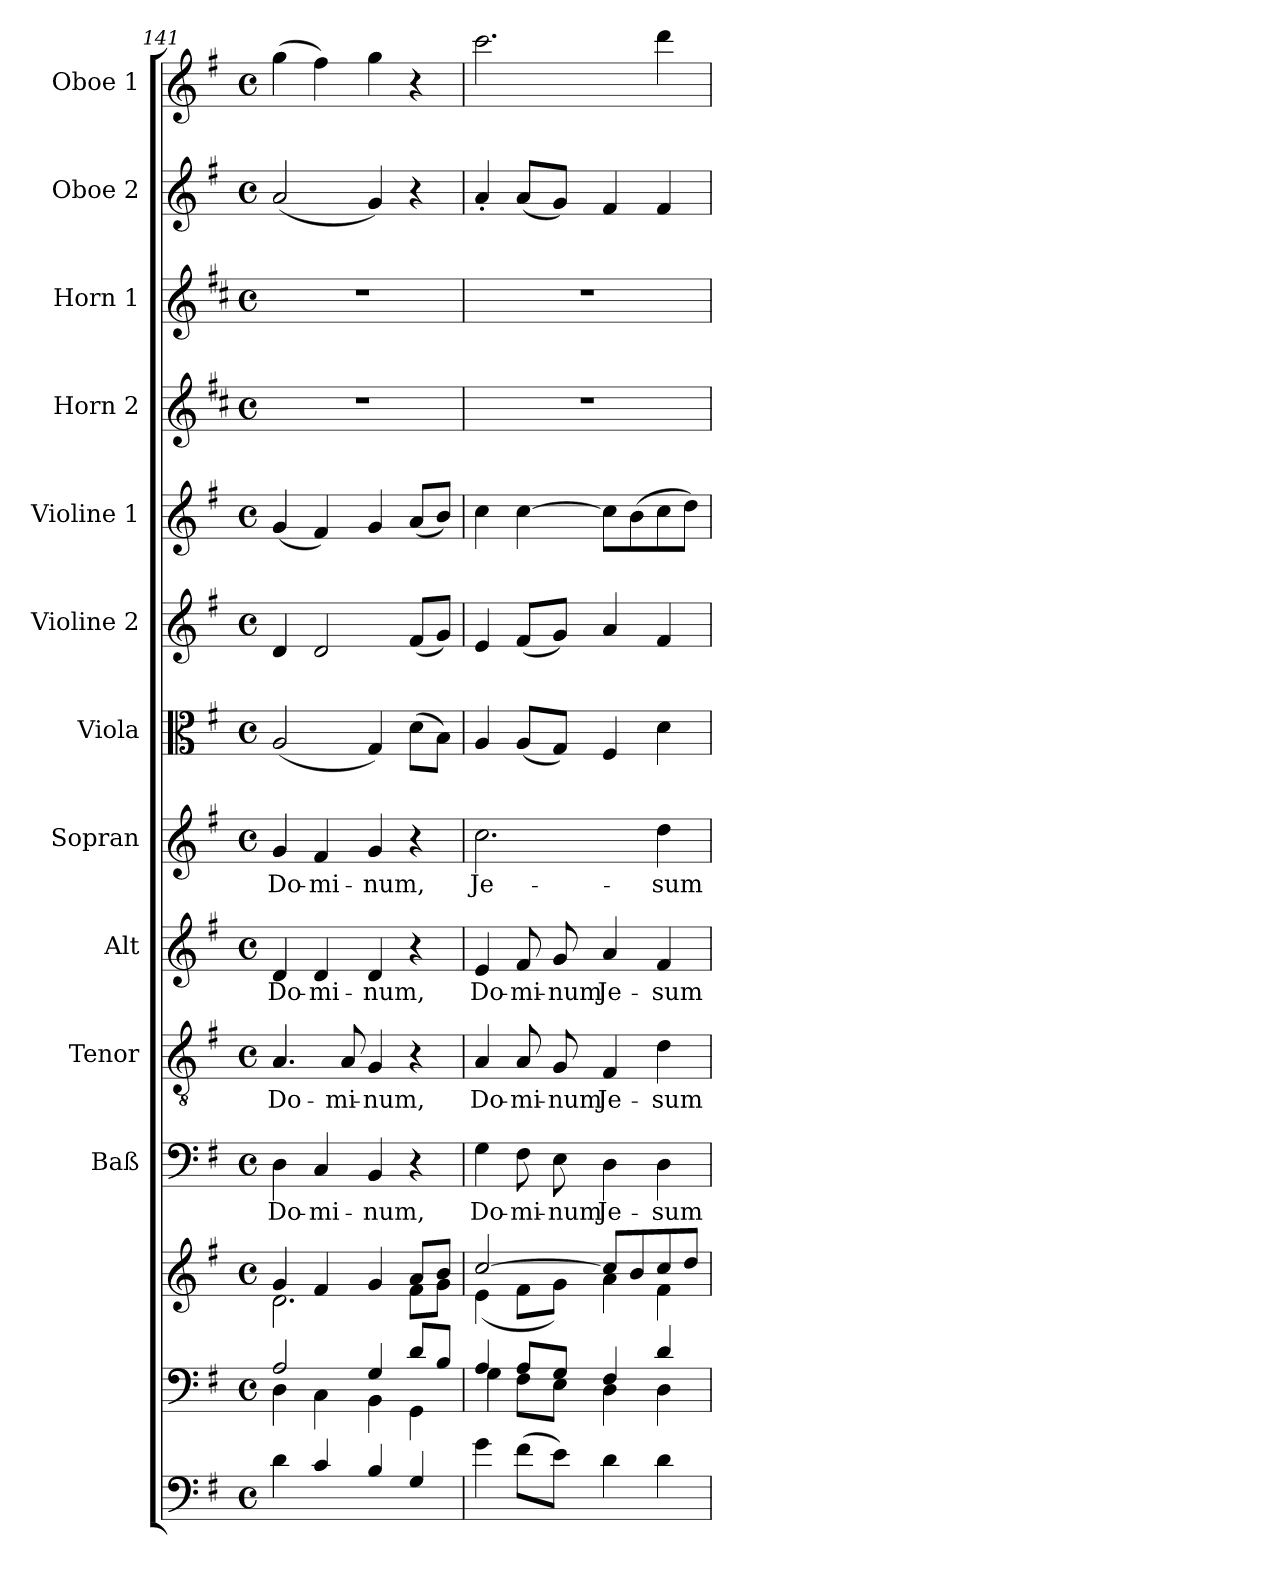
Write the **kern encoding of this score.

**kern	**kern	**kern	**kern	**text	**kern	**text	**kern	**text	**kern	**text	**kern	**kern	**kern	**kern	**kern	**kern	**kern
*part13	*part12	*part12	*part11	*part11	*part10	*part10	*part9	*part9	*part8	*part8	*part7	*part6	*part5	*part4	*part3	*part2	*part1
*staff14	*staff13	*staff12	*staff11	*staff11	*staff10	*staff10	*staff9	*staff9	*staff8	*staff8	*staff7	*staff6	*staff5	*staff4	*staff3	*staff2	*staff1
*	*	*	*I"Baß	*	*I"Tenor	*	*I"Alt	*	*I"Sopran	*	*I"Viola	*I"Violine 2	*I"Violine 1	*I"Horn 2	*I"Horn 1	*I"Oboe 2	*I"Oboe 1
*	*	*	*I'Baß	*	*I'Ten	*	*I'Alt	*	*I'Sop	*	*I'Vla.	*I'Vln. 2	*I'Vln. 1	*I'Hrn. 2	*I'Hrn. 1	*I'Ob. 2	*I'Ob. 1
!!LO:PB:g=z
*clefF4	*clefF4	*clefG2	*clefF4	*	*clefGv2	*	*clefG2	*	*clefG2	*	*clefC3	*clefG2	*clefG2	*clefG2	*clefG2	*clefG2	*clefG2
*ITrd7c12	*	*	*	*	*	*	*	*	*	*	*	*	*	*ITrd4c7	*ITrd4c7	*	*
*k[f#]	*k[f#]	*k[f#]	*k[f#]	*	*k[f#]	*	*k[f#]	*	*k[f#]	*	*k[f#]	*k[f#]	*k[f#]	*k[f#]	*k[f#]	*k[f#]	*k[f#]
*G:	*G:	*G:	*G:	*	*G:	*	*G:	*	*G:	*	*G:	*G:	*G:	*G:	*G:	*G:	*G:
*M4/4	*M4/4	*M4/4	*M4/4	*	*M4/4	*	*M4/4	*	*M4/4	*	*M4/4	*M4/4	*M4/4	*M4/4	*M4/4	*M4/4	*M4/4
*met(c)	*met(c)	*met(c)	*met(c)	*	*met(c)	*	*met(c)	*	*met(c)	*	*met(c)	*met(c)	*met(c)	*met(c)	*met(c)	*met(c)	*met(c)
=141	=141	=141	=141	=141	=141	=141	=141	=141	=141	=141	=141	=141	=141	=141	=141	=141	=141
*	*^	*^	*	*	*	*	*	*	*	*	*	*	*	*	*	*	*
!	!	!	!	!	!	!LO:LY:b	!	!LO:LY:b	!	!LO:LY:b	!	!LO:LY:b	!	!	!	!	!	!	!
4D\	2A/	4D\	4g/	2.d\	4D\	Do-	4.A/	Do-	4d/	Do-	4g/	Do-	(<2A/	4d/	(<4g/	1r	1r	(<2a/	(>4gg\
!	!	!	!	!	!	!LO:LY:b	!	!	!	!LO:LY:b	!	!LO:LY:b	!	!	!	!	!	!	!
4C/	.	4C\	4f#/	.	4C/	-mi-	.	.	4d/	-mi-	4f#/	-mi-	.	2d/	4f#/)	.	.	.	4ff#\)
!	!	!	!	!	!	!	!	!LO:LY:b	!	!	!	!	!	!	!	!	!	!	!
.	.	.	.	.	.	.	8A/	-mi-	.	.	.	.	.	.	.	.	.	.	.
!	!	!	!	!	!	!LO:LY:b	!	!LO:LY:b	!	!LO:LY:b	!	!LO:LY:b	!	!	!	!	!	!	!
4BB/	4G/	4BB\	4g/	.	4BB/	-num,	4G/	-num,	4d/	-num,	4g/	-num,	4G/)	.	4g/	.	.	4g/)	4gg\
4GG/	8d/L	4GG\	8a/L	8f#\L	4r	.	4r	.	4r	.	4r	.	(>8d\L	(<8f#/L	(<8a/L	.	.	4r	4r
.	8B/J	.	8b/J	8g\J	.	.	.	.	.	.	.	.	8B\J)	8g/J)	8b/J)	.	.	.	.
=142	=142	=142	=142	=142	=142	=142	=142	=142	=142	=142	=142	=142	=142	=142	=142	=142	=142	=142	=142
!	!	!	!	!	!	!LO:LY:b	!	!LO:LY:b	!	!LO:LY:b	!	!LO:LY:b	!	!	!	!	!	!	!
4G\	4A/	4G\	[>2cc/	(>4e\	4G\	Do-	4A/	Do-	4e/	Do-	2.cc\	Je-	4A/	4e/	4cc\	1r	1r	4a'</	2.ccc\
!	!	!	!	!	!	!LO:LY:b	!	!LO:LY:b	!	!LO:LY:b	!	!	!	!	!	!	!	!	!
(>8F#\L	8A/L	8F#\L	.	8f#\L	8F#\	-mi-	8A/	-mi-	8f#/	-mi-	.	.	(<8A/L	(<8f#/L	[4cc\	.	.	(<8a/L	.
!	!	!	!	!	!	!LO:LY:b	!	!LO:LY:b	!	!LO:LY:b	!	!	!	!	!	!	!	!	!
8E\J)	8G/J	8E\J	.	8g\J)	8E\	-num	8G/	-num	8g/	-num	.	.	8G/J)	8g/J)	.	.	.	8g/J)	.
!	!	!	!	!	!	!LO:LY:b	!	!LO:LY:b	!	!LO:LY:b	!	!	!	!	!	!	!	!	!
4D\	4F#/	4D\	8cc/L]	4a\	4D\	Je-	4F#/	Je-	4a/	Je-	.	.	4F#/	4a/	8cc\L]	.	.	4f#/	.
.	.	.	8b/	.	.	.	.	.	.	.	.	.	.	.	(>8b\	.	.	.	.
!	!	!	!	!	!	!LO:LY:b	!	!LO:LY:b	!	!LO:LY:b	!	!LO:LY:b	!	!	!	!	!	!	!
4D\	4d/	4D\	8cc/	4f#\	4D\	-sum	4d\	-sum	4f#/	-sum	4dd\	-sum	4d\	4f#/	8cc\	.	.	4f#/	4ddd\
.	.	.	8dd/J	.	.	.	.	.	.	.	.	.	.	.	8dd\J)	.	.	.	.
*	*v	*v	*	*	*	*	*	*	*	*	*	*	*	*	*	*	*	*	*
*	*	*v	*v	*	*	*	*	*	*	*	*	*	*	*	*	*	*	*
=	=	=	=	=	=	=	=	=	=	=	=	=	=	=	=	=	=
*-	*-	*-	*-	*-	*-	*-	*-	*-	*-	*-	*-	*-	*-	*-	*-	*-	*-
